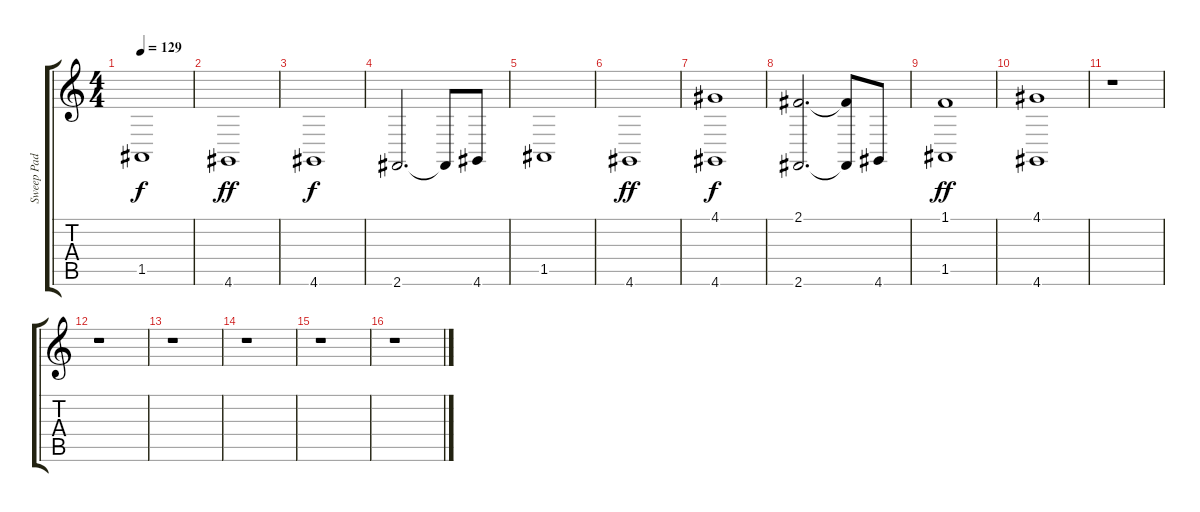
\track ("Sweep Pad " "Sweep Pad ") {instrument pad8sweep}
\staff {score tabs}
\tuning (E4 B3 G3 D3 A2 E2) {hide}
\ts (4 4)
\tempo 129
\clef g2
\ks c
1.5.1{dy f} |
4.6.1{dy ff} |
4.6.1{dy f} |
2.6.2{d} 2.6{t}.8 4.6.8 |
1.5.1 |
4.6.1{dy ff} |
(4.1 4.6).1{dy f} |
(2.1 2.6).2{d} (2.1{t} 2.6{t}).8 4.6.8 |
(1.1 1.5).1{dy ff} |
(4.1 4.6).1 |
r.1 |
r.1 |
r.1 |
r.1 |
r.1 |
r.1
